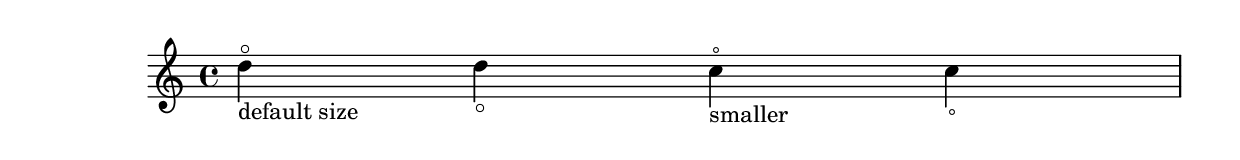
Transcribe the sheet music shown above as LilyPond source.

%% Do not edit this file; it is automatically
%% generated from LSR http://lsr.dsi.unimi.it
%% This file is in the public domain.
\version "2.13.10"

\header {
  lsrtags = "expressive-marks, unfretted-strings"

%% Translation of GIT committish: 341940d3830b59f93a80131471d622c2818afddb
  texidoces = "
Para hacer más pequeño el círculo de @code{\\flageolet} (armónico)
utilice la siguiente función de Scheme.

"
  doctitlees = "Cambiar el tamaño de la marca de \\flageolet"

%% Translation of GIT committish: d96023d8792c8af202c7cb8508010c0d3648899d
  texidocde = "
Um den @code{\\flageolet}-Kreis kleiner zu machen, kann diese
Scheme-Funktion eingesetzt werden.

"
  doctitlede = "\\flageolet-Zeichen verkleinern"
%% Translation of GIT committish: 0099693675b95c7ec6664d7277f22411a14e9c1b

  texidocfr = "
Il est possible de rapetisser le cercle d'un @code{\\flageolet} grâce
à une fonction Scheme.

"
  doctitlefr = "Modifier la taille d'un \\flageolet"


  texidoc = "
To make the @code{\\flageolet} circle smaller use the following Scheme
function.

"
  doctitle = "Changing \\flageolet mark size"
} % begin verbatim

smallFlageolet =
#(let ((m (make-articulation "flageolet")))
   (set! (ly:music-property m 'tweaks)
         (acons 'font-size -3
                (ly:music-property m 'tweaks)))
   m)

\layout { ragged-right = ##f }

\relative c'' {
  d4^\flageolet_\markup { default size } d_\flageolet
  c4^\smallFlageolet_\markup { smaller } c_\smallFlageolet
}

